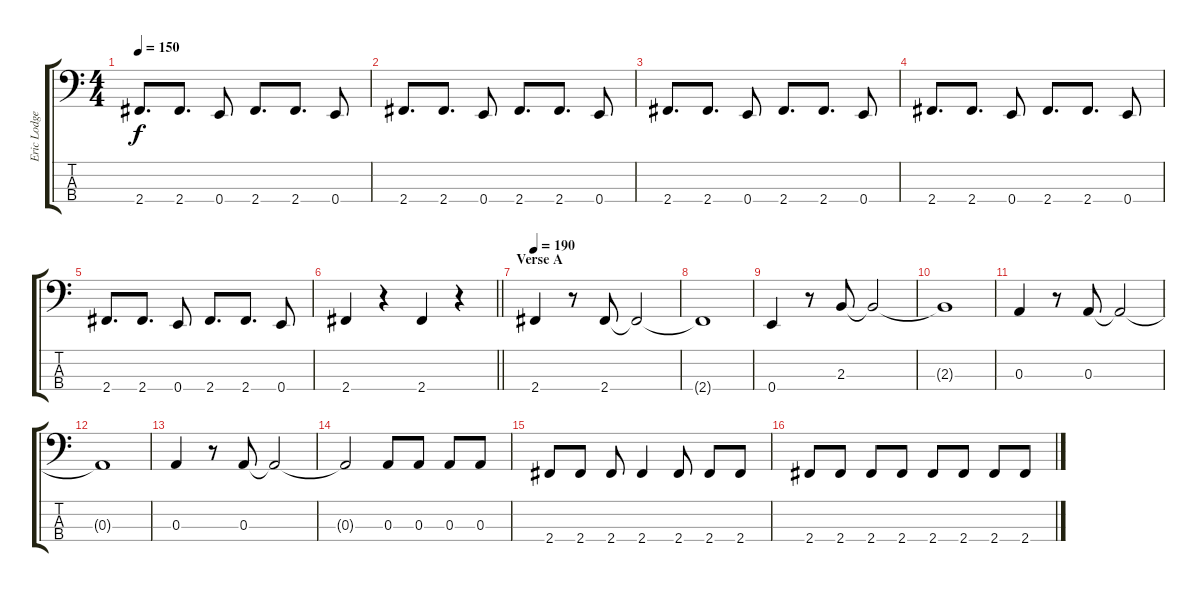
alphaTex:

\track ("Eric Lodge (Bass)" "Eric Lodge") {instrument electricbasspick}
\staff {score tabs}
\tuning (G2 D2 A1 E1) {hide}
\ts (4 4)
\tempo 150
\clef f4
\ks c
2.4.8{d dy f} 2.4.8{d} 0.4.8 2.4.8{d} 2.4.8{d} 0.4.8 |
2.4.8{d} 2.4.8{d} 0.4.8 2.4.8{d} 2.4.8{d} 0.4.8 |
2.4.8{d} 2.4.8{d} 0.4.8 2.4.8{d} 2.4.8{d} 0.4.8 |
2.4.8{d} 2.4.8{d} 0.4.8 2.4.8{d} 2.4.8{d} 0.4.8 |
2.4.8{d} 2.4.8{d} 0.4.8 2.4.8{d} 2.4.8{d} 0.4.8 |
\barLineRight lightlight
2.4.4 r.4 2.4.4 r.4 |
\section ("" "Verse A")
\tempo 190
2.4.4 r.8 2.4.8 2.4{t}.2 |
2.4{t}.1 |
0.4.4 r.8 2.3.8 2.3{t}.2 |
2.3{t}.1 |
0.3.4 r.8 0.3.8 0.3{t}.2 |
0.3{t}.1 |
0.3.4 r.8 0.3.8 0.3{t}.2 |
0.3{t}.2 0.3.8 0.3.8 0.3.8 0.3.8 |
2.4.8 2.4.8 2.4.8 2.4.4 2.4.8 2.4.8 2.4.8 |
2.4.8 2.4.8 2.4.8 2.4.8 2.4.8 2.4.8 2.4.8 2.4.8
